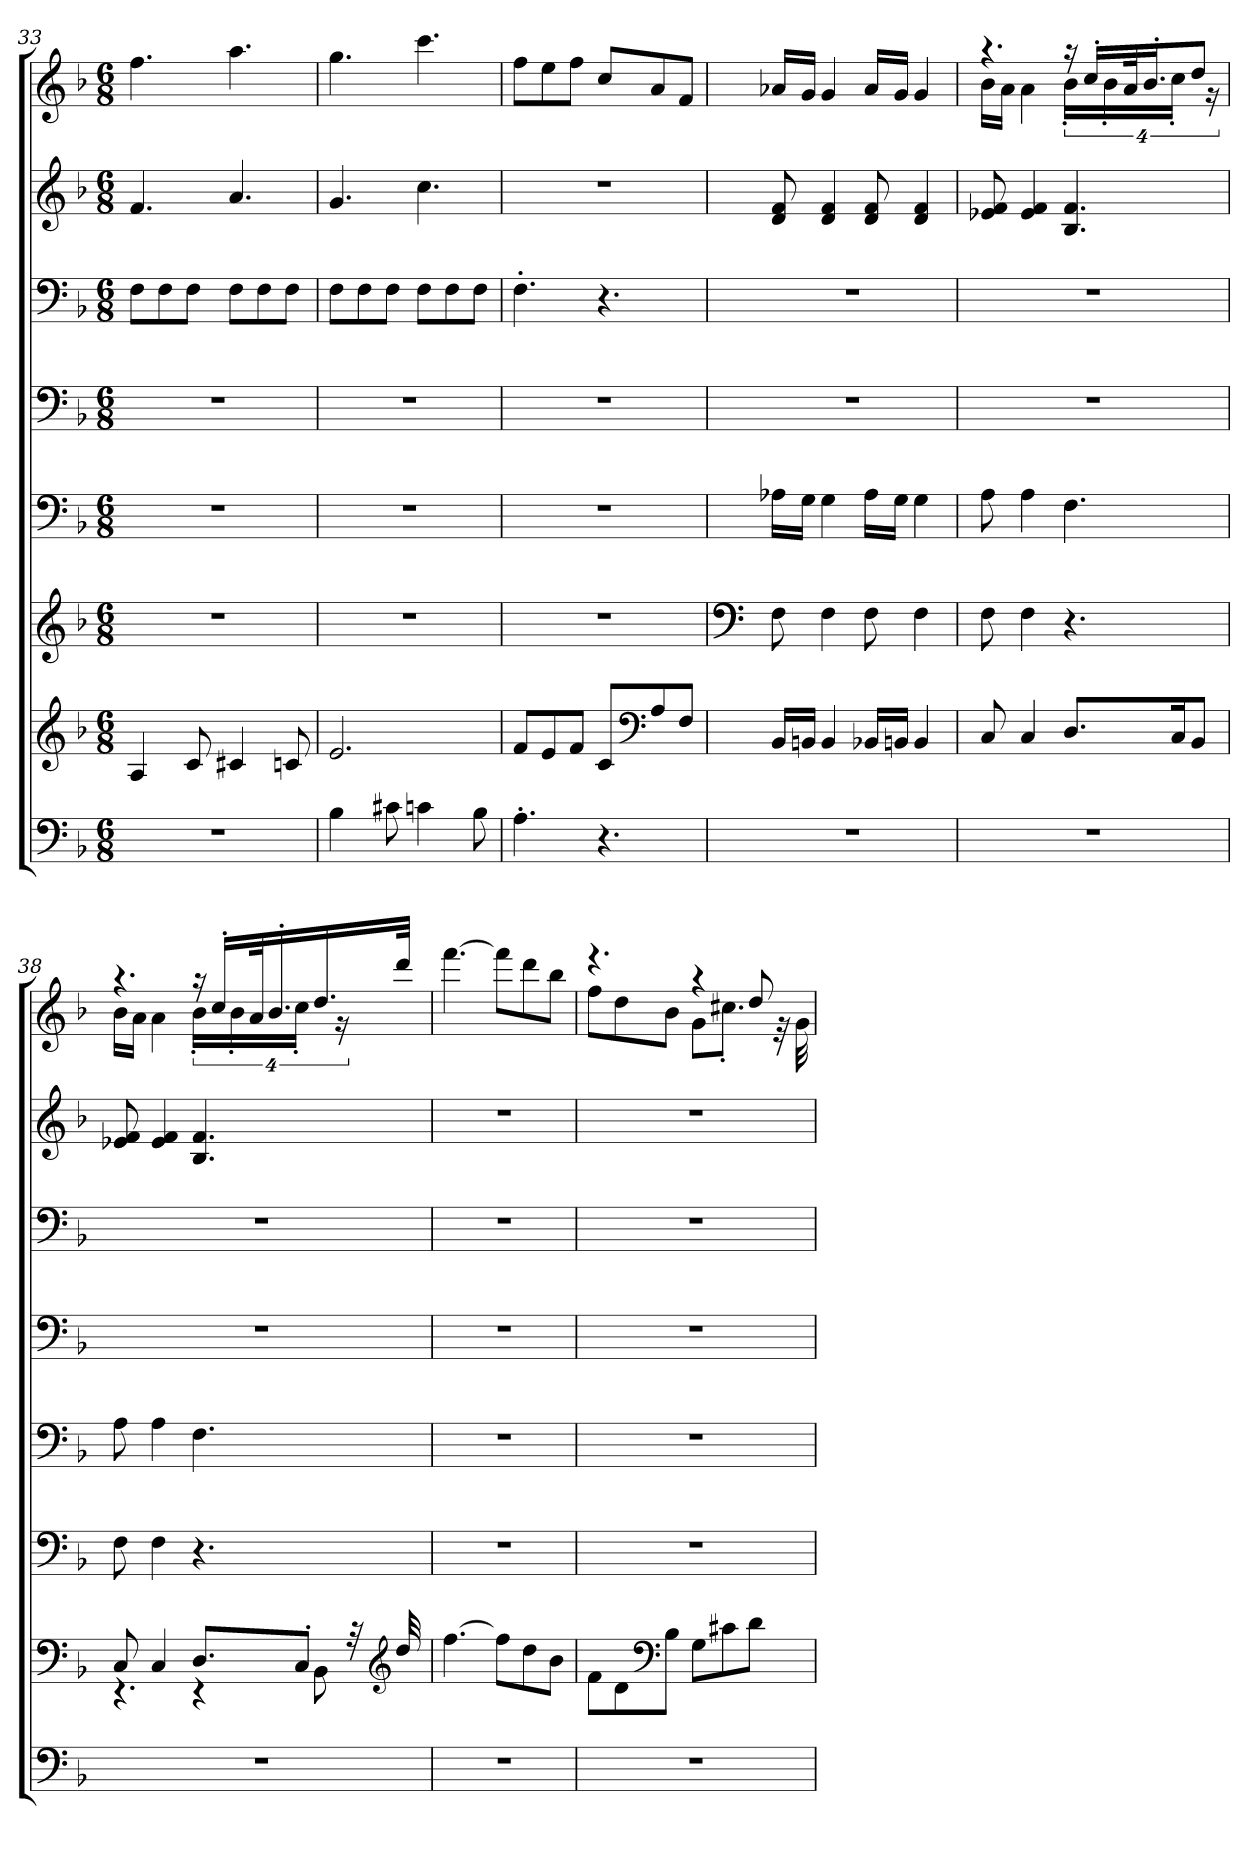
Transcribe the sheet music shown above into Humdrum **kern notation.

**kern	**kern	**kern	**kern	**kern	**kern	**kern	**kern
*part5	*part5	*part4	*part4	*part3	*part3	*part2	*part1
*staff8	*staff7	*staff6	*staff5	*staff4	*staff3	*staff2	*staff1
*clefF4	*clefG2	*clefG2	*clefF4	*clefF4	*clefF4	*clefG2	*clefG2
*k[b-]	*k[b-]	*k[b-]	*k[b-]	*k[b-]	*k[b-]	*k[b-]	*k[b-]
*M6/8	*M6/8	*M6/8	*M6/8	*M6/8	*M6/8	*M6/8	*M6/8
*MM121	*MM121	*MM121	*MM121	*MM121	*MM121	*MM121	*MM121
=33	=33	=33	=33	=33	=33	=33	=33
2.r	4A/	2.r	2.r	2.r	8F\L	4.f/	4.ff\
.	.	.	.	.	8F\	.	.
.	8c/	.	.	.	8F\J	.	.
.	4c#X/	.	.	.	8F\L	4.a/	4.aa\
.	.	.	.	.	8F\	.	.
.	8cn/	.	.	.	8F\J	.	.
=34	=34	=34	=34	=34	=34	=34	=34
4B-\	2.e/	2.r	2.r	2.r	8F\L	4.g/	4.gg\
.	.	.	.	.	8F\	.	.
8c#X\	.	.	.	.	8F\J	.	.
4cn\	.	.	.	.	8F\L	4.cc\	4.ccc\
.	.	.	.	.	8F\	.	.
8B-\	.	.	.	.	8F\J	.	.
=35	=35	=35	=35	=35	=35	=35	=35
*	*	*	*	*	*	*	*MM121
4.A'\	8f/L	2.r	2.r	2.r	4.F'\	2.r	8ff\L
.	8e/	.	.	.	.	.	8ee\
.	8f/J	.	.	.	.	.	8ff\J
4.r	8c/L	.	.	.	4.r	.	8cc/L
*	*clefF4	*	*	*	*	*	*
.	8A/	.	.	.	.	.	8a/
.	8F/J	.	.	.	.	.	8f/J
!!LO:PB:g=z
=36	=36	=36	=36	=36	=36	=36	=36
*	*	*clefF4	*	*	*	*	*
*	*	*	*	*	*	*	*MM121
2.r	16BB-/LL	8F\	16A-X\LL	2.r	2.r	8d/ 8f/	16a-X/LL
.	16BBn/JJ	.	16G\JJ	.	.	.	16g/JJ
.	4BB/	4F\	4G\	.	.	4d/ 4f/	4g/
.	16BB-X/LL	8F\	16A-\LL	.	.	8d/ 8f/	16a-/LL
.	16BBn/JJ	.	16G\JJ	.	.	.	16g/JJ
.	4BB/	4F\	4G\	.	.	4d/ 4f/	4g/
=37	=37	=37	=37	=37	=37	=37	=37
*	*	*	*	*	*	*	*^
2.r	8C/	8F\	8A\	2.r	2.r	8e-X/ 8f/	4.r	16b-\LL
.	.	.	.	.	.	.	.	16a\JJ
.	4C/	4F\	4A\	.	.	4e-/ 4f/	.	4a\
.	8.D/L	4.r	4.F\	.	.	4.B-/ 4.f/	16r	32%3b-'\L
.	.	.	.	.	.	.	16cc'/LL	.
.	.	.	.	.	.	.	.	32%3b-'\
.	.	.	.	.	.	.	32a/K	.
.	.	.	.	.	.	.	16.b-'/J	.
.	16C/K	.	.	.	.	.	.	32%3cc'\J
.	8BB-/J	.	.	.	.	.	8dd/J	.
.	.	.	.	.	.	.	.	32%3r
=38	=38	=38	=38	=38	=38	=38	=38	=38
*	*	*	*	*	*	*	*MM121	*
*	*^	*	*	*	*	*	*	*
2.r	8C/	4.r	8F\	8A\	2.r	2.r	8e-X/ 8f/	4.r	16b-\LL
.	.	.	.	.	.	.	.	.	16a\JJ
.	4C/	.	4F\	4A\	.	.	4e-/ 4f/	.	4a\
.	8.D/L	4r	4.r	4.F\	.	.	4.B-/ 4.f/	16r	32%3b-'\L
.	.	.	.	.	.	.	.	16cc'/LL	.
.	.	.	.	.	.	.	.	.	32%3b-'\
.	.	.	.	.	.	.	.	32a/K	.
.	.	.	.	.	.	.	.	16.b-'/	.
.	8C'/J	.	.	.	.	.	.	.	32%3cc'\J
*	*	*	*	*	*	*	*	*MM120	*
.	.	8BB-\	.	.	.	.	.	16.dd/	.
.	.	.	.	.	.	.	.	.	32%3r
.	32r	.	.	.	.	.	.	.	.
*	*clefG2	*	*	*	*	*	*	*	*
.	32dd/	.	.	.	.	.	.	32ddd/JJk	.
*	*v	*v	*	*	*	*	*	*v	*v
!!LO:PB:g=z
=39	=39	=39	=39	=39	=39	=39	=39
*	*	*	*	*	*	*	*MM121
2.r	[4.ff\	2.r	2.r	2.r	2.r	2.r	[4.fff\
.	8ff\L]	.	.	.	.	.	8fff\L]
.	8dd\	.	.	.	.	.	8ddd\
.	8b-\J	.	.	.	.	.	8bb-\J
=40	=40	=40	=40	=40	=40	=40	=40
*	*	*	*	*	*	*	*^
2.r	8f\L	2.r	2.r	2.r	2.r	2.r	4.r	8ff\L
.	8d\	.	.	.	.	.	.	8dd\
*	*clefF4	*	*	*	*	*	*	*
.	8B-\J	.	.	.	.	.	.	8b-\J
.	8G\L	.	.	.	.	.	4r	8g\L
.	8c#X\	.	.	.	.	.	.	8.cc#X'\J
*	*	*	*	*	*	*	*MM120	*
.	8d\J	.	.	.	.	.	8dd/	.
.	.	.	.	.	.	.	.	32r
.	.	.	.	.	.	.	.	32g\
*	*	*	*	*	*	*	*v	*v
=	=	=	=	=	=	=	=
*-	*-	*-	*-	*-	*-	*-	*-
